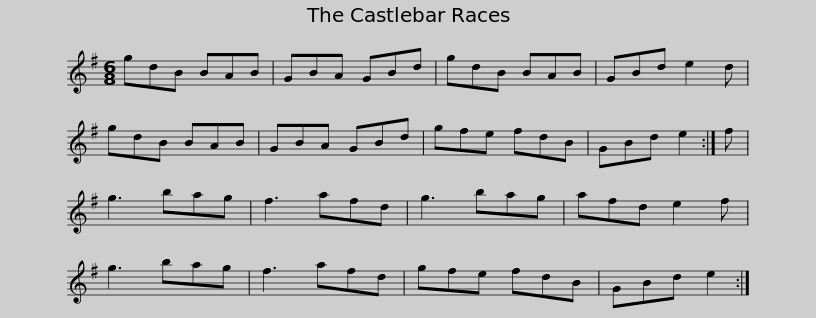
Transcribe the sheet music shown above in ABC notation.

X:1
L:1/8
M:6/8
I:linebreak $
K:G
V:1 treble
V:1
 gdB BAB | GBA GBd | gdB BAB | GBd e2 d |$ gdB BAB | %5
 GBA GBd | gfe fdB | GBd e2 :|$ f | g3 bag | %10
 f3 afd | g3 bag | afd e2 f |$ g3 bag | f3 afd | %15
 gfe fdB | GBd e2 :| %17
